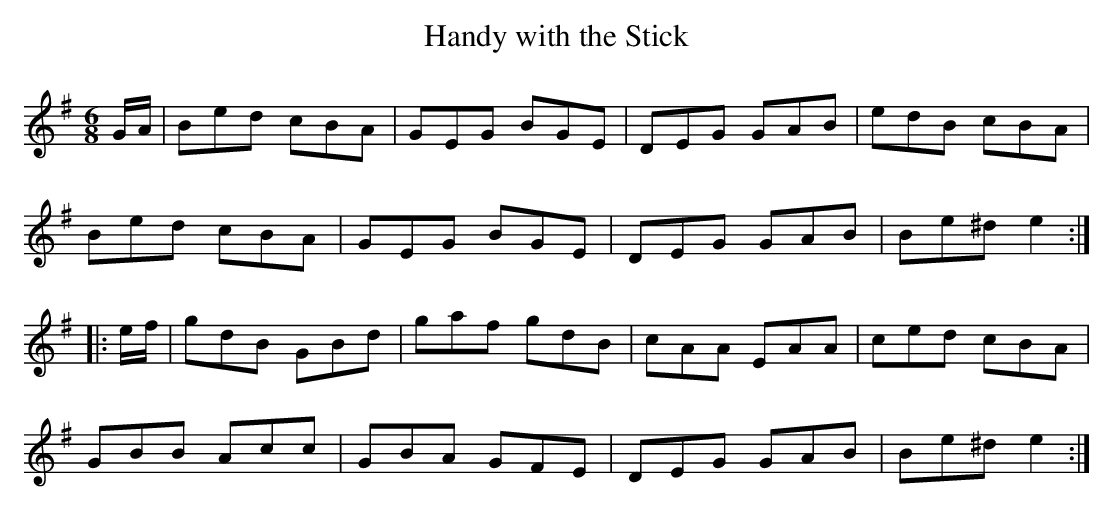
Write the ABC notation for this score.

X:1
T:Handy with the Stick
M:6/8
L:1/8
K:Em
G/A/|Bed cBA|GEG BGE|DEG GAB|edB cBA|!
Bed cBA|GEG BGE|DEG GAB|Be^d e2:|!
|:e/f/|gdB GBd|gaf gdB|cAA EAA|ced cBA|!
GBB Acc|GBA GFE|DEG GAB|Be^d e2:|!
